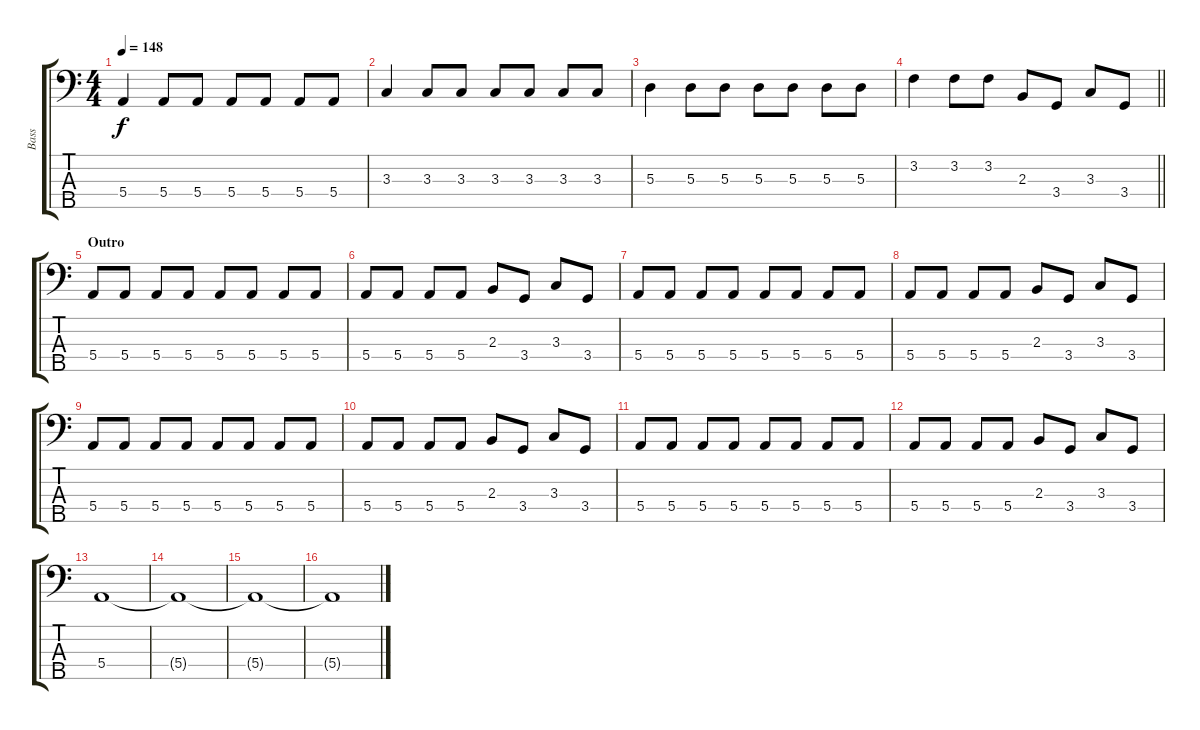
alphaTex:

\track ("Bass" "Bass") {instrument electricbassfinger}
\staff {score tabs}
\tuning (G2 D2 A1 E1 B0) {hide}
\ts (4 4)
\tempo 148
\clef f4
\ks c
5.4.4{dy f} 5.4.8 5.4.8 5.4.8 5.4.8 5.4.8 5.4.8 |
3.3.4 3.3.8 3.3.8 3.3.8 3.3.8 3.3.8 3.3.8 |
5.3.4 5.3.8 5.3.8 5.3.8 5.3.8 5.3.8 5.3.8 |
\barLineRight lightlight
3.2.4 3.2.8 3.2.8 2.3.8 3.4.8 3.3.8 3.4.8 |
\section ("" "Outro")
5.4.8 5.4.8 5.4.8 5.4.8 5.4.8 5.4.8 5.4.8 5.4.8 |
5.4.8 5.4.8 5.4.8 5.4.8 2.3.8 3.4.8 3.3.8 3.4.8 |
5.4.8 5.4.8 5.4.8 5.4.8 5.4.8 5.4.8 5.4.8 5.4.8 |
5.4.8 5.4.8 5.4.8 5.4.8 2.3.8 3.4.8 3.3.8 3.4.8 |
5.4.8 5.4.8 5.4.8 5.4.8 5.4.8 5.4.8 5.4.8 5.4.8 |
5.4.8 5.4.8 5.4.8 5.4.8 2.3.8 3.4.8 3.3.8 3.4.8 |
5.4.8 5.4.8 5.4.8 5.4.8 5.4.8 5.4.8 5.4.8 5.4.8 |
5.4.8 5.4.8 5.4.8 5.4.8 2.3.8 3.4.8 3.3.8 3.4.8 |
5.4.1 |
5.4{t}.1 |
5.4{t}.1 |
5.4{t}.1
